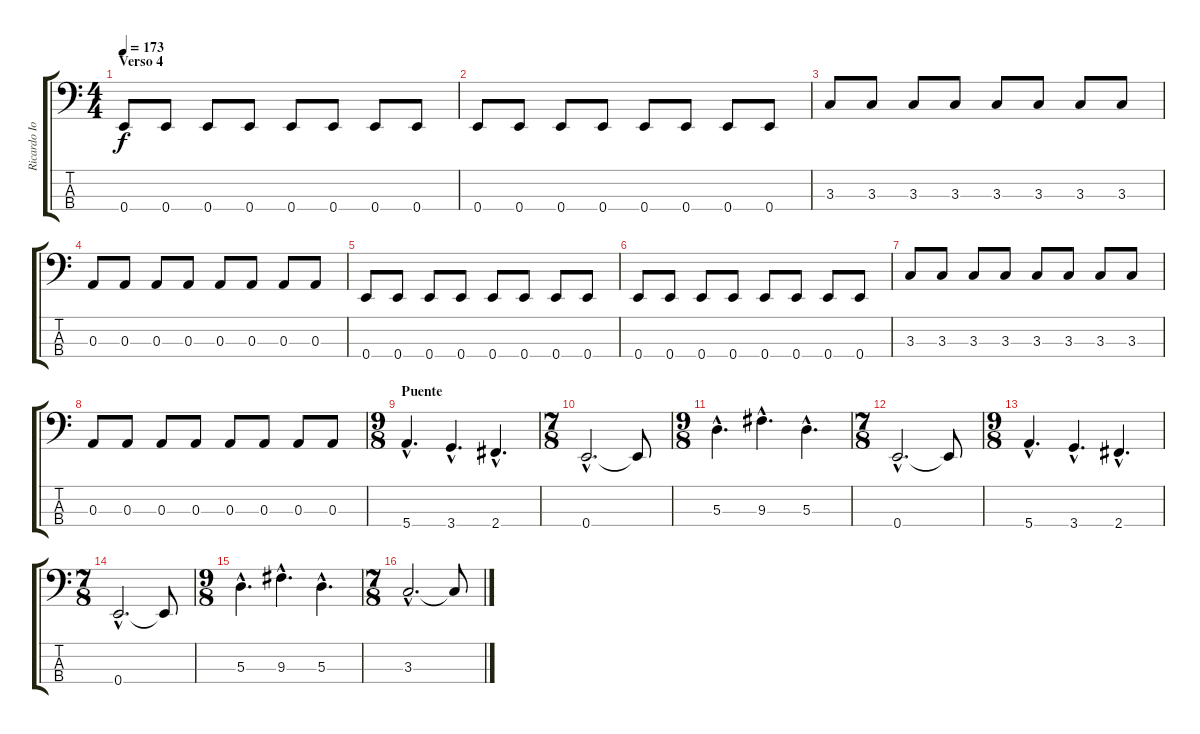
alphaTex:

\track ("Ricardo Iorio (Bajo)" "Ricardo Io") {instrument electricbassfinger}
\staff {score tabs}
\tuning (G2 D2 A1 E1) {hide}
\ts (4 4)
\section ("" "Verso 4")
\tempo 173
\clef f4
\ks c
0.4.8{dy f} 0.4.8 0.4.8 0.4.8 0.4.8 0.4.8 0.4.8 0.4.8 |
0.4.8 0.4.8 0.4.8 0.4.8 0.4.8 0.4.8 0.4.8 0.4.8 |
3.3.8 3.3.8 3.3.8 3.3.8 3.3.8 3.3.8 3.3.8 3.3.8 |
0.3.8 0.3.8 0.3.8 0.3.8 0.3.8 0.3.8 0.3.8 0.3.8 |
0.4.8 0.4.8 0.4.8 0.4.8 0.4.8 0.4.8 0.4.8 0.4.8 |
0.4.8 0.4.8 0.4.8 0.4.8 0.4.8 0.4.8 0.4.8 0.4.8 |
3.3.8 3.3.8 3.3.8 3.3.8 3.3.8 3.3.8 3.3.8 3.3.8 |
0.3.8 0.3.8 0.3.8 0.3.8 0.3.8 0.3.8 0.3.8 0.3.8 |
\ts (9 8)
\section ("" "Puente")
5.4{hac}.4{d} 3.4{hac}.4{d} 2.4{hac}.4{d} |
\ts (7 8)
0.4{hac}.2{d} 0.4{t}.8 |
\ts (9 8)
5.3{hac}.4{d} 9.3{hac}.4{d} 5.3{hac}.4{d} |
\ts (7 8)
0.4{hac}.2{d} 0.4{t}.8 |
\ts (9 8)
5.4{hac}.4{d} 3.4{hac}.4{d} 2.4{hac}.4{d} |
\ts (7 8)
0.4{hac}.2{d} 0.4{t}.8 |
\ts (9 8)
5.3{hac}.4{d} 9.3{hac}.4{d} 5.3{hac}.4{d} |
\ts (7 8)
3.3{hac}.2{d} 3.3{t}.8
